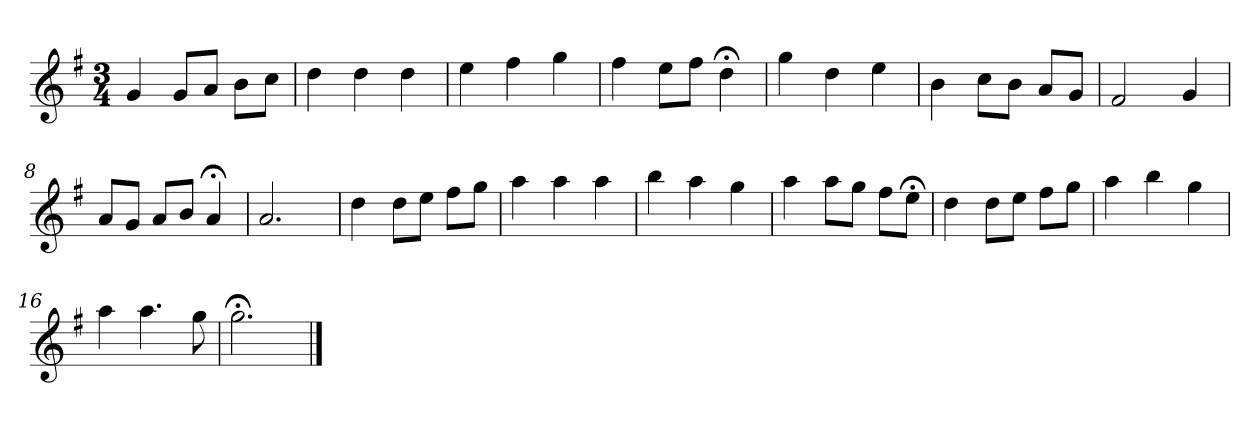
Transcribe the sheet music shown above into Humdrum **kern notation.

**kern
*part1
*staff1
*k[f#]
*G:
*M3/4
*MM120
=1
4g
8gL
8aJ
8bL
8ccJ
=2
4dd
4dd
4dd
=3
4ee
4ff#
4gg
=4
4ff#
8eeL
8ff#J
4dd;<
=5
4gg
4dd
4ee
=6
4b
8ccL
8bJ
8aL
8gJ
=7
2f#
4g
=8
8aL
8gJ
8aL
8bJ
4a;<
=9
2.a
=10
4dd
8ddL
8eeJ
8ff#L
8ggJ
=11
4aa
4aa
4aa
=12
4bb
4aa
4gg
=13
4aa
8aaL
8ggJ
8ff#L
8ee;<J
=14
4dd
8ddL
8eeJ
8ff#L
8ggJ
=15
4aa
4bb
4gg
=16
4aa
4.aa
8gg
=17
2.gg;<
==
*-
